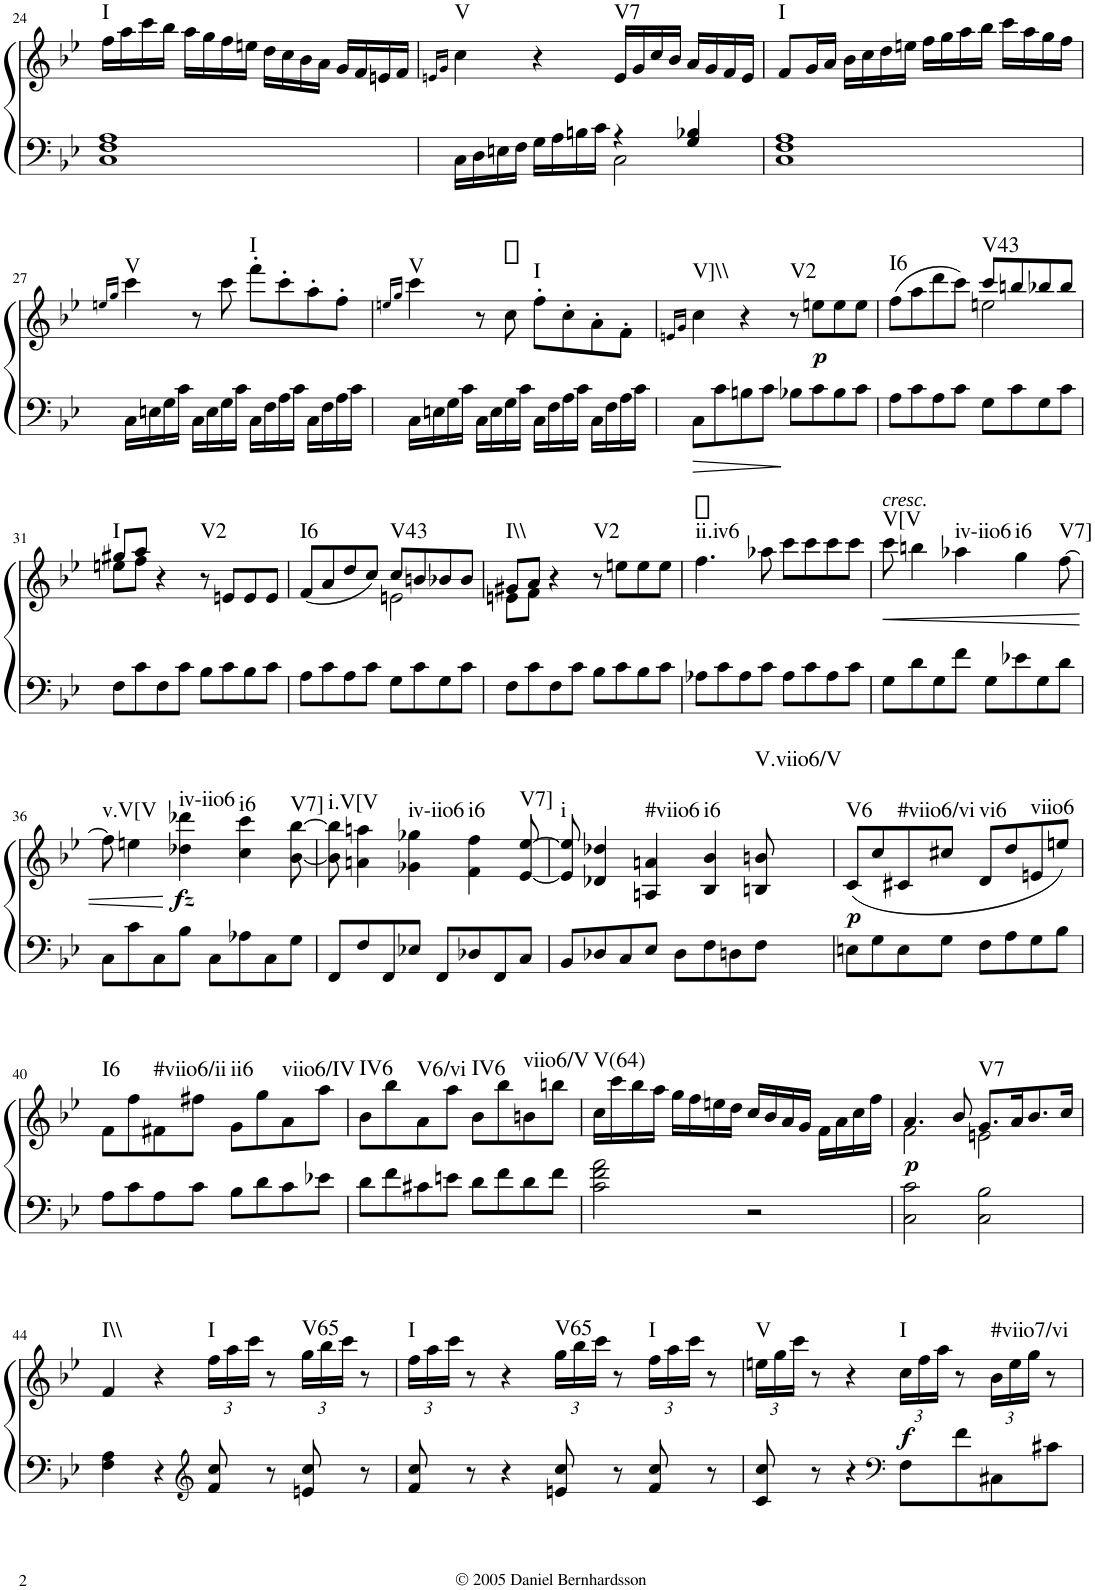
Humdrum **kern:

**kern	**kern	**dynam	**harte
*part1	*part1	*part1	*part1
*staff2	*staff1	*staff1/2	*
*I"Piano	*	*	*
*I'Pno.	*	*	*
!!LO:PB:g=z
*clefF4	*clefG2	*	*
*k[b-e-]	*k[b-e-]	*	*
*B-:	*B-:	*	*
*M4/4	*M4/4	*	*
*met(c)	*met(c)	*	*
=24	=24	=24	=24
!	!	!	!LO:H:kt=I
1C 1F 1A	16ff\LL	.	N
.	16aa\	.	.
.	16ccc\	.	.
.	16bb-\JJ	.	.
.	16aa\LL	.	.
.	16gg\	.	.
.	16ff\	.	.
.	16een\JJ	.	.
.	16dd\LL	.	.
.	16cc\	.	.
.	16b-\	.	.
.	16a\JJ	.	.
.	16g/LL	.	.
.	16f/	.	.
.	16en/	.	.
.	16f/JJ	.	.
=25	=25	=25	=25
.	16qen/LL	.	.
.	16qg/JJ	.	.
*^	*	*	*
!	!	!	!	!LO:H:kt=V
16C\LL	2ryy	4cc\	.	N
16D\	.	.	.	.
16En\	.	.	.	.
16F\JJ	.	.	.	.
16G\LL	.	4r	.	.
16A\	.	.	.	.
16Bn\	.	.	.	.
16c\JJ	.	.	.	.
!	!	!	!	!LO:H:kt=V7
4r	2C\	16e/LL	.	N
.	.	16g/	.	.
.	.	16cc/	.	.
.	.	16b-/JJ	.	.
4G/ 4B-X/	.	16a/LL	.	.
.	.	16g/	.	.
.	.	16f/	.	.
.	.	16e/JJ	.	.
*v	*v	*	*	*
=26	=26	=26	=26
!	!	!	!LO:H:kt=I
1C 1F 1A	8f/L	.	N
.	16g/L	.	.
.	16a/JJ	.	.
.	16b-\LL	.	.
.	16cc\	.	.
.	16dd\	.	.
.	16een\JJ	.	.
.	16ff\LL	.	.
.	16gg\	.	.
.	16aa\	.	.
.	16bb-\JJ	.	.
.	16ccc\LL	.	.
.	16aa\	.	.
.	16gg\	.	.
.	16ff\JJ	.	.
!!LO:LB:g=z
=27	=27	=27	=27
.	16qeen/LL	.	.
.	16qgg/JJ	.	.
!	!	!	!LO:H:kt=V
16C\LL	4ccc\	.	N
16En\	.	.	.
16G\	.	.	.
16c\JJ	.	.	.
16C\LL	8r	.	.
16E\	.	.	.
16G\	8ccc\	.	.
16c\JJ	.	.	.
!	!	!	!LO:H:kt=I
16C\LL	8fff'\L	.	N
16F\	.	.	.
16A\	8ccc'\	.	.
16c\JJ	.	.	.
16C\LL	8aa'\	.	.
16F\	.	.	.
16A\	8ff'\J	.	.
16c\JJ	.	.	.
=28	=28	=28	=28
.	16qeen/LL	.	.
.	16qgg/JJ	.	.
!	!	!	!LO:H:kt=V
16C\LL	4ccc\	.	N
16En\	.	.	.
16G\	.	.	.
16c\JJ	.	.	.
16C\LL	8r	.	.
16E\	.	.	.
16G\	8cc\	.	.
16c\JJ	.	.	.
!	!	!	!LO:H:kt=I
16C\LL	8ff'\L	.	N
16F\	.	.	.
16A\	8cc'\	.	.
16c\JJ	.	.	.
16C\LL	8a'\	.	.
16F\	.	.	.
16A\	8f'\J	.	.
16c\JJ	.	.	.
=29	=29	=29	=29
.	16qen/LL	.	.
.	16qg/JJ	.	.
!	!	!	!LO:H:kt=V]\\
8C\L	4cc\	.	N
8c\	.	.	.
8Bn\	4r	.	.
8c\J	.	.	.
!	!	!	!LO:H:kt=V2
8B-X\L	8r	.	N
!	!	!LO:DY:b	!
8c\	8een\L	p	.
8B-\	8ee\	.	.
8c\J	8ee\J	.	.
=30	=30	=30	=30
*	*^	*	*
!	!	!	!	!LO:H:kt=I6
8A\L	(8ff\L	2ryy	.	N
8c\	8aa\	.	.	.
8A\	8ddd\	.	.	.
8c\J	8ccc\J)	.	.	.
!	!	!	!	!LO:H:kt=V43
8G\L	8ccc/L	2een\	.	N
8c\	8bbn/	.	.	.
8G\	8bb-X/	.	.	.
8c\J	8bb-/J	.	.	.
!!LO:LB:g=z	!!
=31	=31	=31	=31	=31
!	!	!	!	!LO:H:kt=I
8F\L	8gg#X/L	8een\L	.	N
8c\	8aa/J	8ff\J	.	.
8F\	4r	4ryy	.	.
8c\J	.	.	.	.
!	!	!	!	!LO:H:kt=V2
8B-\L	8r	2ryy	.	N
8c\	8en/L	.	.	.
8B-\	8e/	.	.	.
8c\J	8e/J	.	.	.
=32	=32	=32	=32	=32
!	!	!	!	!LO:H:kt=I6
8A\L	(8f/L	2ryy	.	N
8c\	8a/	.	.	.
8A\	8dd/	.	.	.
8c\J	8cc/J)	.	.	.
!	!	!	!	!LO:H:kt=V43
8G\L	8cc/L	2en\	.	N
8c\	8bn/	.	.	.
8G\	8b-X/	.	.	.
8c\J	8b-/J	.	.	.
=33	=33	=33	=33	=33
!	!	!	!	!LO:H:kt=I\\
8F\L	8g#X/L	8en\L	.	N
8c\	8a/J	8f\J	.	.
8F\	4r	4ryy	.	.
8c\J	.	.	.	.
!	!	!	!	!LO:H:kt=V2
8B-\L	8r	2ryy	.	N
8c\	8een\L	.	.	.
8B-\	8ee\	.	.	.
8c\J	8ee\J	.	.	.
*	*v	*v	*	*
=34	=34	=34	=34
!	!	!	!LO:H:kt=ii.iv6
8A-X\L	4.ff\	.	N
8c\	.	.	.
8A-\	.	.	.
8c\J	8aa-X\	.	.
8A-\L	8ccc\L	.	.
8c\	8ccc\	.	.
8A-\	8ccc\	.	.
8c\J	8ccc\J	.	.
=35	=35	=35	=35
!	!LO:TX:a:i:t=cresc.	!	!
!	!	!LO:HP:b	!LO:H:kt=V[V
8G\L	8ccc\	<	N
8d\	4bbn\	.	.
8G\	.	.	.
!	!	!	!LO:H:kt=iv-iio6
8f\J	4aa-X\	.	N
8G\L	.	.	.
!	!	!	!LO:H:kt=i6
8e-X\	4gg\	.	N
8G\	.	.	.
!	!	!	!LO:H:kt=V7]
8d\J	[8ff\	.	N
!!LO:LB:g=z
=36	=36	=36	=36
!	!	!	!LO:H:kt=v.V[V
8C\L	8ff\]	.	N
8c\	4een\	.	.
8C\	.	.	.
!	!	!LO:DY:n=1:b	!LO:H:kt=iv-iio6
8B-\J	4dd-X\ 4ddd-X\	[ fz	N
8C\L	.	.	.
!	!	!	!LO:H:kt=i6
8A-X\	4cc\ 4ccc\	.	N
8C\	.	.	.
!	!	!	!LO:H:kt=V7]
8G\J	[8b-\ [8bb-\	.	N
=37	=37	=37	=37
!	!	!	!LO:H:kt=i.V[V
8FF/L	8b-\] 8bb-\]	.	N
8F/	4an\ 4aan\	.	.
8FF/	.	.	.
!	!	!	!LO:H:kt=iv-iio6
8E-X/J	4g-X\ 4gg-X\	.	N
8FF/L	.	.	.
!	!	!	!LO:H:kt=i6
8D-X/	4f\ 4ff\	.	N
8FF/	.	.	.
!	!	!	!LO:H:kt=V7]
8C/J	[8e-/ [8ee-/	.	N
=38	=38	=38	=38
!	!	!	!LO:H:kt=i
8BB-/L	8e-/] 8ee-/]	.	N
8D-X/	4d-X/ 4dd-X/	.	.
8C/	.	.	.
!	!	!	!LO:H:kt=#viio6
8E-/J	4An/ 4an/	.	N
8D-\L	.	.	.
!	!	!	!LO:H:kt=i6
8F\	4B-/ 4b-/	.	N
8Dn\	.	.	.
!	!	!	!LO:H:kt=V.viio6/V
8F\J	8Bn/ 8bn/	.	N
=39	=39	=39	=39
!	!	!LO:DY:b	!LO:H:kt=V6
8En\L	(8c/L	p	N
8G\	8cc/	.	.
!	!	!	!LO:H:kt=#viio6/vi
8E\	8c#X/	.	N
8G\J	8cc#X/J	.	.
!	!	!	!LO:H:kt=vi6
8F\L	8d/L	.	N
8A\	8dd/	.	.
!	!	!	!LO:H:kt=viio6
8G\	8en/	.	N
8B-\J	8een/J)	.	.
!!LO:LB:g=z
=40	=40	=40	=40
!	!	!	!LO:H:kt=I6
8A\L	8f\L	.	N
8c\	8ff\	.	.
!	!	!	!LO:H:kt=#viio6/ii
8A\	8f#X\	.	N
8c\J	8ff#X\J	.	.
!	!	!	!LO:H:kt=ii6
8B-\L	8g\L	.	N
8d\	8gg\	.	.
!	!	!	!LO:H:kt=viio6/IV
8c\	8a\	.	N
8e-X\J	8aa\J	.	.
=41	=41	=41	=41
!	!	!	!LO:H:kt=IV6
8d\L	8b-\L	.	N
8f\	8bb-\	.	.
!	!	!	!LO:H:kt=V6/vi
8c#X\	8a\	.	N
8en\J	8aa\J	.	.
!	!	!	!LO:H:kt=IV6
8d\L	8b-\L	.	N
8f\	8bb-\	.	.
!	!	!	!LO:H:kt=viio6/V
8d\	8bn\	.	N
8f\J	8bbn\J	.	.
=42	=42	=42	=42
!	!	!	!LO:H:kt=V(64)
2c\ 2f\ 2a\	16cc\LL	.	N
.	16ccc\	.	.
.	16bb-\	.	.
.	16aa\JJ	.	.
.	16gg\LL	.	.
.	16ff\	.	.
.	16een\	.	.
.	16dd\JJ	.	.
2r	16cc/LL	.	.
.	16b-/	.	.
.	16a/	.	.
.	16g/JJ	.	.
.	16f\LL	.	.
.	16a\	.	.
.	16cc\	.	.
.	16ff\JJ	.	.
=43	=43	=43	=43
*	*^	*	*
!	!	!	!LO:DY:b	!
2C\ 2c\	4.a/	2f\	p	.
.	8b-/	.	.	.
!	!	!	!	!LO:H:kt=V7
2C\ 2B-\	8.g/L	2en\	.	N
.	16a/K	.	.	.
.	8.b-/	.	.	.
.	16cc/Jk	.	.	.
*	*v	*v	*	*
!!LO:LB:g=z
=44	=44	=44	=44
!	!	!	!LO:H:kt=I\\
4F\ 4A\	4f/	.	N
4r	4r	.	.
*clefG2	*	*	*
*	*Xbrackettup	*	*
!	!	!	!LO:H:kt=I
8f/ 8cc/	24ff\LL	.	N
.	24aa\	.	.
.	24ccc\JJ	.	.
8r	8r	.	.
!	!	!	!LO:H:kt=V65
8en/ 8cc/	24gg\LL	.	N
.	24bb-\	.	.
.	24ccc\JJ	.	.
8r	8r	.	.
=45	=45	=45	=45
!	!	!	!LO:H:kt=I
8f/ 8cc/	24ff\LL	.	N
.	24aa\	.	.
.	24ccc\JJ	.	.
8r	8r	.	.
4r	4r	.	.
!	!	!	!LO:H:kt=V65
8en/ 8cc/	24gg\LL	.	N
.	24bb-\	.	.
.	24ccc\JJ	.	.
8r	8r	.	.
!	!	!	!LO:H:kt=I
8f/ 8cc/	24ff\LL	.	N
.	24aa\	.	.
.	24ccc\JJ	.	.
8r	8r	.	.
=46	=46	=46	=46
!	!	!	!LO:H:kt=V
8c/ 8cc/	24een\LL	.	N
.	24gg\	.	.
.	24ccc\JJ	.	.
8r	8r	.	.
4r	4r	.	.
*clefF4	*	*	*
!	!	!LO:DY:b	!LO:H:kt=I
8F\L	24cc\LL	f	N
.	24ff\	.	.
.	24aa\JJ	.	.
8f\	8r	.	.
!	!	!	!LO:H:kt=#viio7/vi
8C#X\	24b-\LL	.	N
.	24ee\	.	.
.	24gg\JJ	.	.
8c#X\J	8r	.	.
=	=	=	=
*-	*-	*-	*-
